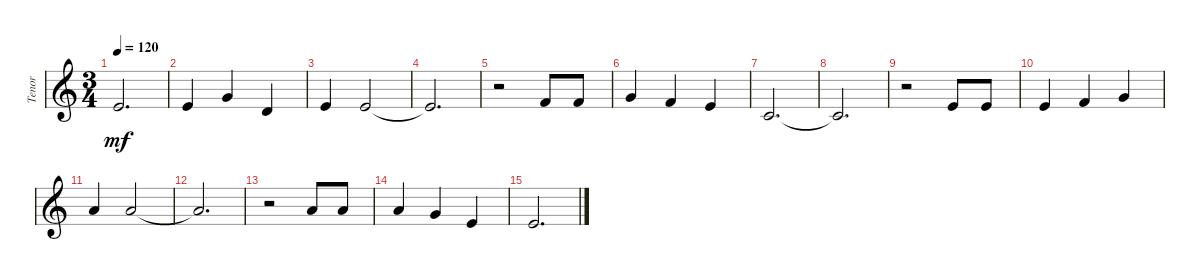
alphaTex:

\defaultSystemsLayout 4
\bracketExtendMode groupsimilarinstruments
\otherSystemsTrackNameOrientation horizontal
\track ("Tenor" "Tenor") {instrument acousticguitarsteel}
\staff {score}
\tuning (E4 B3 G3 D3 A2 E2)
\ts (3 4)
\tempo 120
\clef g2
\ks c
2.4{t}.2{d dy mf} |
2.4.4 5.4.4 0.4.4 |
2.4.4 2.4.2 |
2.4{t}.2{d} |
r.2 8.5.8 8.5.8 |
0.3.4 8.5.4 7.5.4 |
3.5.2{d} |
3.5{t}.2{d} |
r.2 2.4.8 2.4.8 |
2.4.4 3.4.4 0.3.4 |
2.3.4 2.3.2 |
2.3{t}.2{d} |
r.2 2.3.8 2.3.8 |
2.3.4 0.3.4 7.5.4 |
2.4.2{d}
